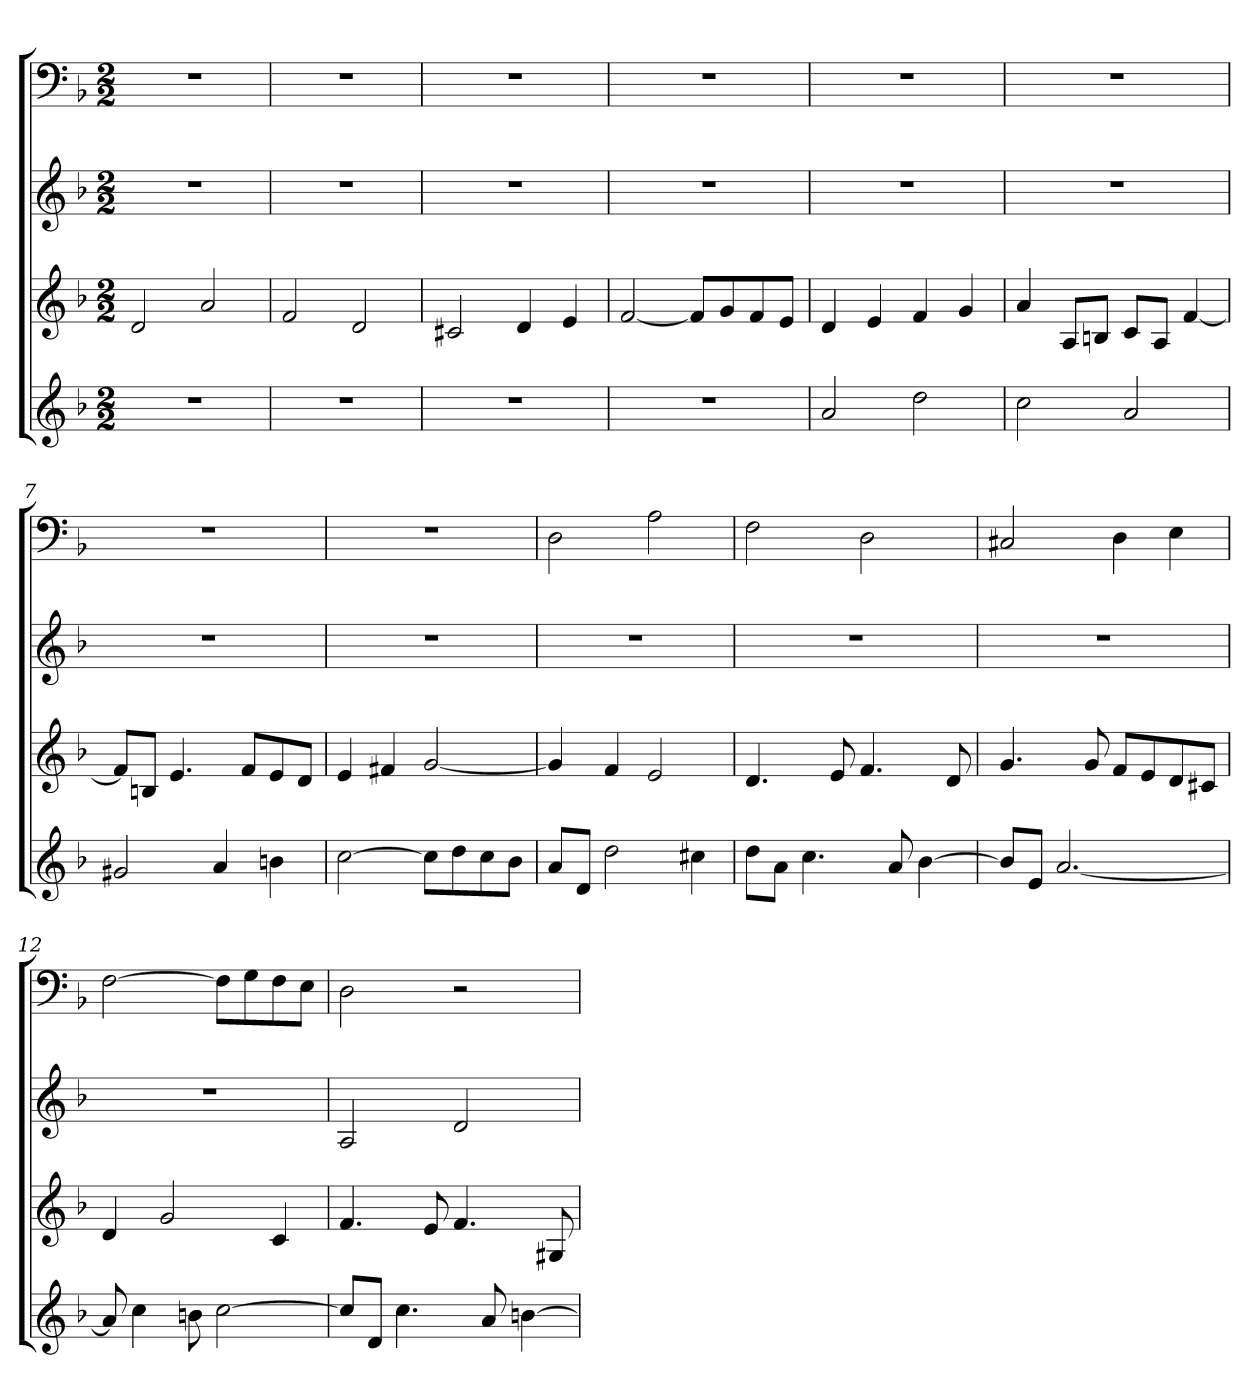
**kern	**kern	**kern	**kern
*part4	*part3	*part2	*part1
*staff4	*staff3	*staff2	*staff1
*k[b-]	*k[b-]	*k[b-]	*k[b-]
*d:	*d:	*d:	*d:
*M2/2	*M2/2	*M2/2	*M2/2
=1	=1	=1	=1
1r	2d	1r	1r
.	2a	.	.
=2	=2	=2	=2
1r	2f	1r	1r
.	2d	.	.
=3	=3	=3	=3
1r	2c#X	1r	1r
.	4d	.	.
.	4e	.	.
=4	=4	=4	=4
1r	[2f	1r	1r
.	8fL]	.	.
.	8g	.	.
.	8f	.	.
.	8eJ	.	.
=5	=5	=5	=5
2a	4d	1r	1r
.	4e	.	.
2dd	4f	.	.
.	4g	.	.
=6	=6	=6	=6
2cc	4a	1r	1r
.	8AL	.	.
.	8BnJ	.	.
2a	8cL	.	.
.	8AJ	.	.
.	[4f	.	.
=7	=7	=7	=7
2g#X	8fL]	1r	1r
.	8BnJ	.	.
.	4.e	.	.
4a	.	.	.
.	8fL	.	.
4bn	8e	.	.
.	8dJ	.	.
=8	=8	=8	=8
[2cc	4e	1r	1r
.	4f#X	.	.
8ccL]	[2g	.	.
8dd	.	.	.
8cc	.	.	.
8b-J	.	.	.
=9	=9	=9	=9
8aL	4g]	1r	2D
8dJ	.	.	.
2dd	4f	.	.
.	2e	.	2A
4cc#X	.	.	.
=10	=10	=10	=10
8ddL	4.d	1r	2F
8aJ	.	.	.
4.cc	.	.	.
.	8e	.	.
.	4.f	.	2D
8a	.	.	.
[4b-	.	.	.
.	8d	.	.
=11	=11	=11	=11
8b-L]	4.g	1r	2C#X
8eJ	.	.	.
[2.a	.	.	.
.	8g	.	.
.	8fL	.	4D
.	8e	.	.
.	8d	.	4E
.	8c#XJ	.	.
=12	=12	=12	=12
8a]	4d	1r	[2F
4cc	.	.	.
.	2g	.	.
8bn	.	.	.
[2cc	.	.	8FL]
.	.	.	8G
.	4c	.	8F
.	.	.	8EJ
=13	=13	=13	=13
8ccL]	4.f	2A	2D
8dJ	.	.	.
4.cc	.	.	.
.	8e	.	.
.	4.f	2d	2r
8a	.	.	.
[4bn	.	.	.
.	8G#X	.	.
=	=	=	=
*-	*-	*-	*-
